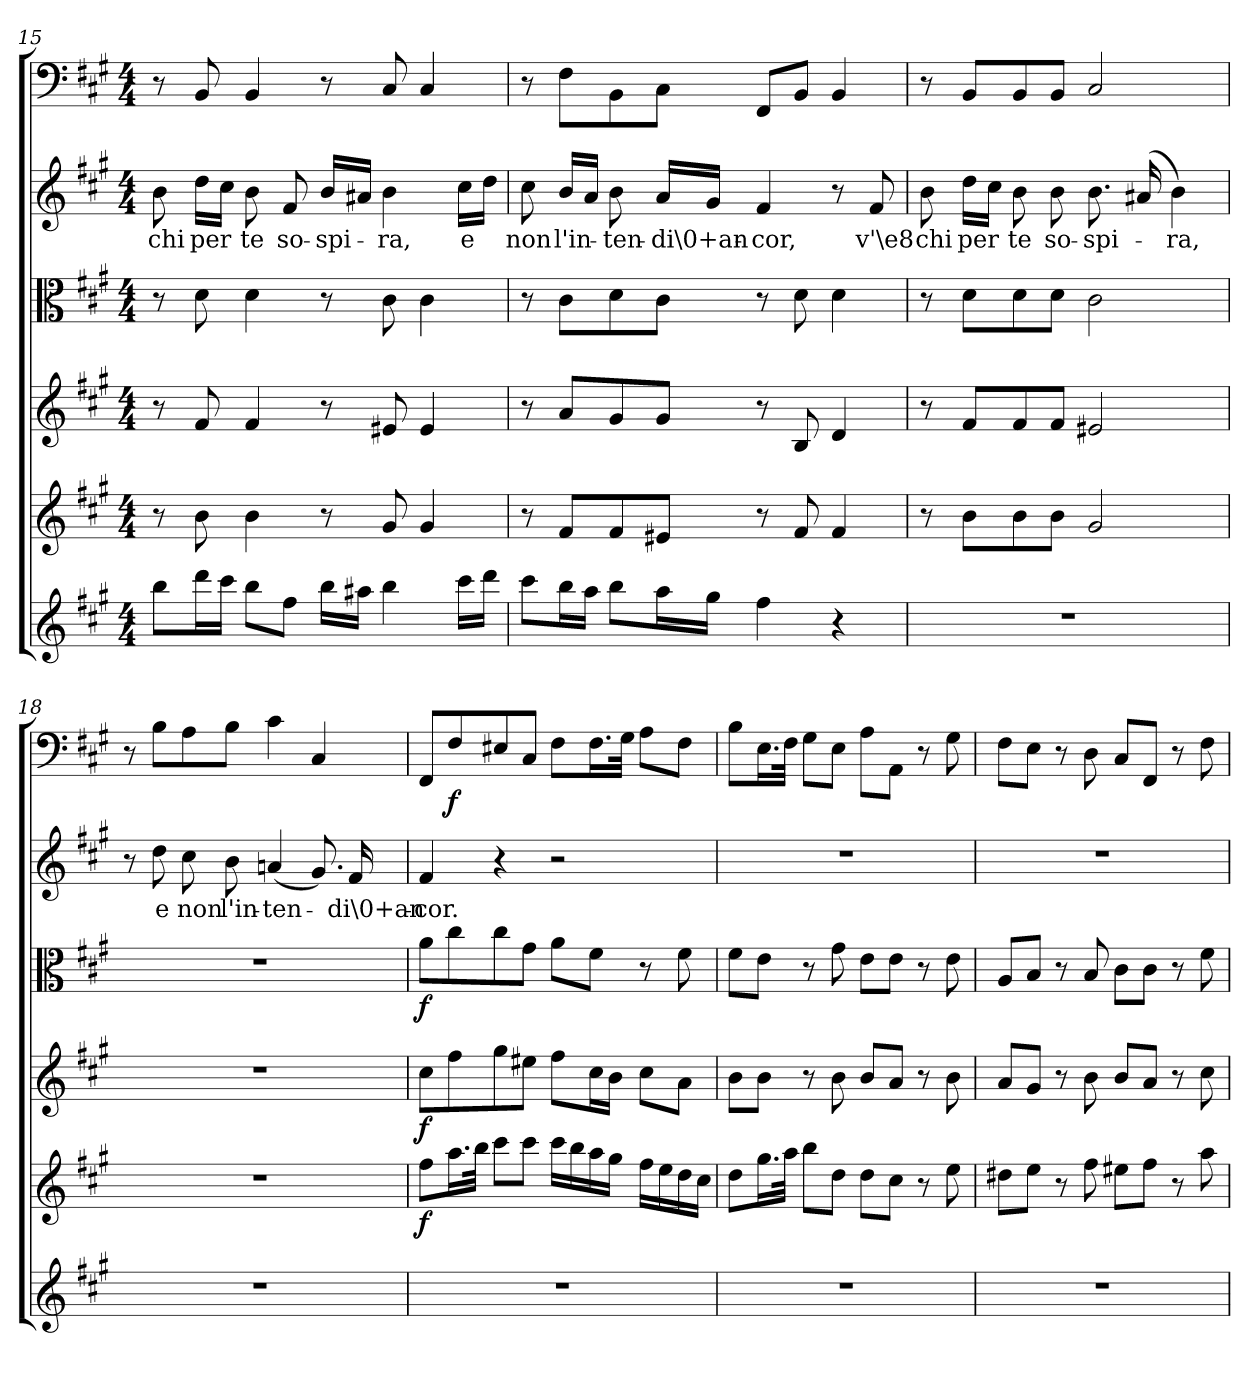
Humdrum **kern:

**kern	**kern	**dynam	**kern	**dynam	**kern	**dynam	**kern	**text	**kern	**dynam
*part6	*part5	*part5	*part4	*part4	*part3	*part3	*part2	*part2	*part1	*part1
*staff6	*staff5	*staff5	*staff4	*staff4	*staff3	*staff3	*staff2	*staff2	*staff1	*staff1
*clefG2	*clefG2	*	*clefG2	*	*clefC3	*	*clefG2	*	*clefF4	*
*k[f#c#g#]	*k[f#c#g#]	*	*k[f#c#g#]	*	*k[f#c#g#]	*	*k[f#c#g#]	*	*k[f#c#g#]	*
*f#:	*f#:	*	*f#:	*	*f#:	*	*f#:	*	*f#:	*
*M4/4	*M4/4	*	*M4/4	*	*M4/4	*	*M4/4	*	*M4/4	*
=15	=15	=15	=15	=15	=15	=15	=15	=15	=15	=15
8bb\L	8r	.	8r	.	8r	.	8b\	chi	8r	.
16ddd\L	8b\	.	8f#/	.	8d\	.	16dd\LL	per	8BB/	.
16ccc#\JJ	.	.	.	.	.	.	16cc#\JJ	.	.	.
8bb\L	4b\	.	4f#/	.	4d\	.	8b\	te	4BB/	.
8ff#\J	.	.	.	.	.	.	8f#/	so-	.	.
16bb\LL	8r	.	8r	.	8r	.	16b/LL	-spi-	8r	.
16aa#X\JJ	.	.	.	.	.	.	16a#X/JJ	.	.	.
4bb\	8g#/	.	8e#X/	.	8c#\	.	4b\	-ra,	8C#/	.
.	4g#/	.	4e#/	.	4c#\	.	.	.	4C#/	.
16ccc#\LL	.	.	.	.	.	.	16cc#\LL	e	.	.
16ddd\JJ	.	.	.	.	.	.	16dd\JJ	.	.	.
=16	=16	=16	=16	=16	=16	=16	=16	=16	=16	=16
8ccc#\L	8r	.	8r	.	8r	.	8cc#\	non	8r	.
16bb\L	8f#/L	.	8a/L	.	8c#\L	.	16b/LL	l'in-	8F#\L	.
16aa\JJ	.	.	.	.	.	.	16a/JJ	.	.	.
8bb\L	8f#/	.	8g#/	.	8d\	.	8b\	-ten-	8BB\	.
16aa\L	8e#X/J	.	8g#/J	.	8c#\J	.	16a/LL	-di\0+an-	8C#\J	.
16gg#\JJ	.	.	.	.	.	.	16g#/JJ	.	.	.
4ff#\	8r	.	8r	.	8r	.	4f#/	-cor,	8FF#/L	.
.	8f#/	.	8B/	.	8d\	.	.	.	8BB/J	.
4r	4f#/	.	4d/	.	4d\	.	8r	.	4BB/	.
.	.	.	.	.	.	.	8f#/	v'\e8	.	.
=17	=17	=17	=17	=17	=17	=17	=17	=17	=17	=17
1r	8r	.	8r	.	8r	.	8b\	chi	8r	.
.	8b\L	.	8f#/L	.	8d\L	.	16dd\LL	per	8BB/L	.
.	.	.	.	.	.	.	16cc#\JJ	.	.	.
.	8b\	.	8f#/	.	8d\	.	8b\	te	8BB/	.
.	8b\J	.	8f#/J	.	8d\J	.	8b\	so-	8BB/J	.
.	2g#/	.	2e#X/	.	2c#\	.	8.b\	-spi-	2C#/	.
.	.	.	.	.	.	.	(16a#X/	.	.	.
.	.	.	.	.	.	.	4b\)	-ra,	.	.
=18	=18	=18	=18	=18	=18	=18	=18	=18	=18	=18
1r	1r	.	1r	.	1r	.	8r	.	8r	.
.	.	.	.	.	.	.	8dd\	e	8B\L	.
.	.	.	.	.	.	.	8cc#\	non	8A\	.
.	.	.	.	.	.	.	8b\	l'in-	8B\J	.
.	.	.	.	.	.	.	(4an/	-ten-	4c#\	.
.	.	.	.	.	.	.	8.g#/)	.	4C#/	.
.	.	.	.	.	.	.	16f#/	-di\0+an-	.	.
=19	=19	=19	=19	=19	=19	=19	=19	=19	=19	=19
1r	8ff#\L	f	8cc#\L	f	8a\L	f	4f#/	-cor.	8FF#/L	.
.	16.aa\L	.	8ff#\	.	8cc#\	.	.	.	8F#/	f
.	32bb\JJk	.	.	.	.	.	.	.	.	.
.	8ccc#\L	.	8gg#\	.	8cc#\	.	4r	.	8E#X/	.
.	8ccc#\J	.	8ee#X\J	.	8g#\J	.	.	.	8C#/J	.
.	16ccc#\LL	.	8ff#\L	.	8a\L	.	2r	.	8F#\L	.
.	16bb\	.	.	.	.	.	.	.	.	.
.	16aa\	.	16cc#\L	.	8f#\J	.	.	.	16.F#\L	.
.	16gg#\JJ	.	16b\JJ	.	.	.	.	.	.	.
.	.	.	.	.	.	.	.	.	32G#\JJk	.
.	16ff#\LL	.	8cc#\L	.	8r	.	.	.	8A\L	.
.	16ee\	.	.	.	.	.	.	.	.	.
.	16dd\	.	8a\J	.	8f#\	.	.	.	8F#\J	.
.	16cc#\JJ	.	.	.	.	.	.	.	.	.
=20	=20	=20	=20	=20	=20	=20	=20	=20	=20	=20
1r	8dd\L	.	8b\L	.	8f#\L	.	1r	.	8B\L	.
.	16.gg#\L	.	8b\J	.	8e\J	.	.	.	16.E\L	.
.	32aa\JJk	.	.	.	.	.	.	.	32F#\JJk	.
.	8bb\L	.	8r	.	8r	.	.	.	8G#\L	.
.	8dd\J	.	8b\	.	8g#\	.	.	.	8E\J	.
.	8dd\L	.	8b/L	.	8e\L	.	.	.	8A\L	.
.	8cc#\J	.	8a/J	.	8e\J	.	.	.	8AA\J	.
.	8r	.	8r	.	8r	.	.	.	8r	.
.	8ee\	.	8b\	.	8e\	.	.	.	8G#\	.
=21	=21	=21	=21	=21	=21	=21	=21	=21	=21	=21
1r	8dd#X\L	.	8a/L	.	8A/L	.	1r	.	8F#\L	.
.	8ee\J	.	8g#/J	.	8B/J	.	.	.	8E\J	.
.	8r	.	8r	.	8r	.	.	.	8r	.
.	8ff#\	.	8b\	.	8B/	.	.	.	8D\	.
.	8ee#X\L	.	8b/L	.	8c#\L	.	.	.	8C#/L	.
.	8ff#\J	.	8a/J	.	8c#\J	.	.	.	8FF#/J	.
.	8r	.	8r	.	8r	.	.	.	8r	.
.	8aa\	.	8cc#\	.	8f#\	.	.	.	8F#\	.
=	=	=	=	=	=	=	=	=	=	=
*-	*-	*-	*-	*-	*-	*-	*-	*-	*-	*-
